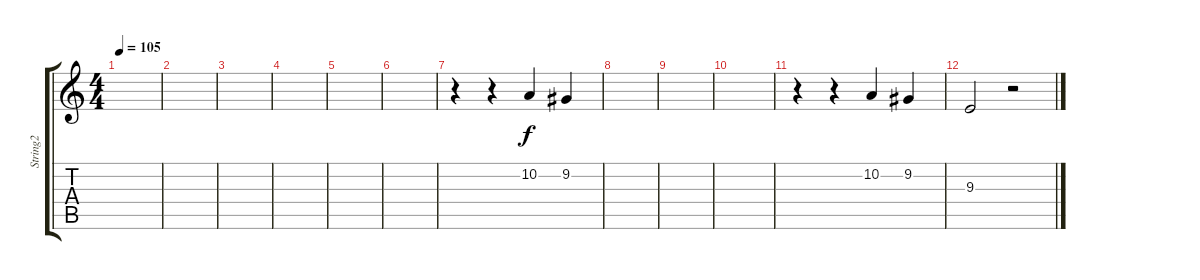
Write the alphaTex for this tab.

\track ("String2" "String2") {instrument synthvoice}
\staff {score tabs}
\tuning (E4 B3 G3 D3 A2 E2) {hide}
\ts (4 4)
\tempo 105
\clef g2
\ks c
|
|
|
|
|
|
r.4 r.4 10.2.4 9.2.4 |
\section ("" "")
|
|
|
r.4 r.4 10.2.4 9.2.4 |
9.3.2 r.2
